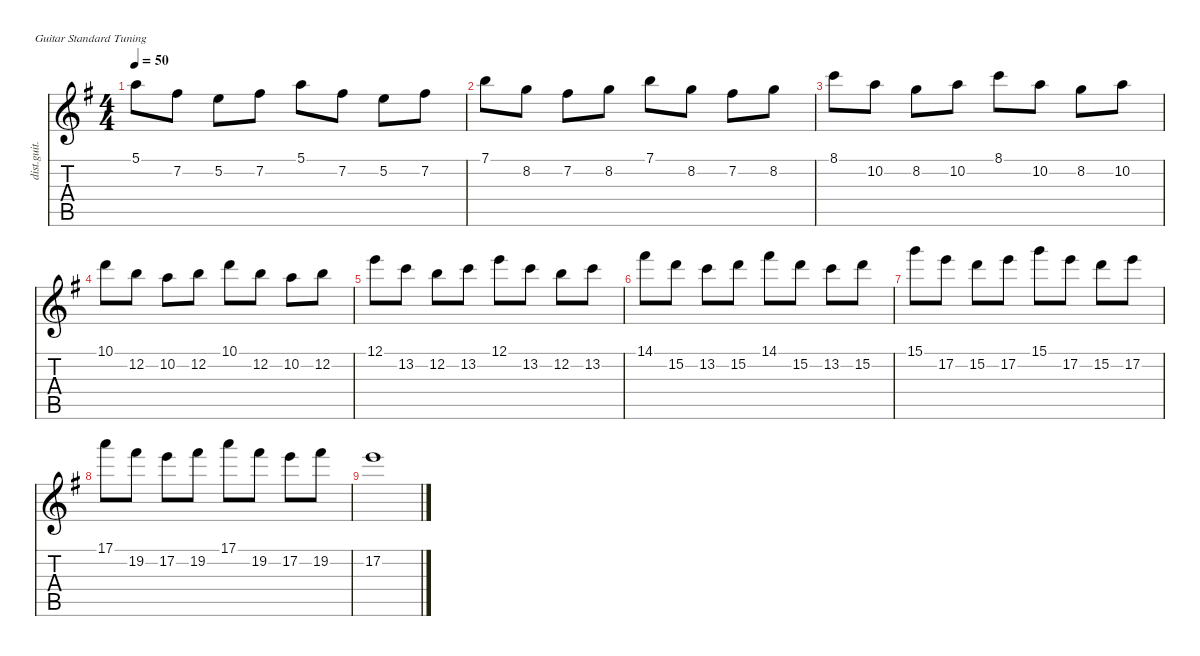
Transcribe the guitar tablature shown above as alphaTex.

\defaultSystemsLayout 4
\hideDynamics
\bracketExtendMode nobrackets
\track ("Distortion Guitar" "dist.guit.") {instrument distortionguitar}
\staff {score tabs}
\tuning (E4 B3 G3 D3 A2 E2)
\ts (4 4)
\tempo 50
\clef g2
\ks g
5.1{acc forcenatural}.8{dy mf instrument distortionguitar beam Down} 7.2{acc #}.8{beam Down} 5.2{acc forcenatural}.8{beam Down} 7.2{acc #}.8{beam Down} 5.1{acc forcenatural}.8{beam Down} 7.2{acc #}.8{beam Down} 5.2{acc forcenatural}.8{beam Down} 7.2{acc #}.8{beam Down} |
7.1{acc forcenatural}.8{beam Down} 8.2{acc forcenatural}.8{beam Down} 7.2{acc #}.8{beam Down} 8.2{acc forcenatural}.8{beam Down} 7.1{acc forcenatural}.8{beam Down} 8.2{acc forcenatural}.8{beam Down} 7.2{acc #}.8{beam Down} 8.2{acc forcenatural}.8{beam Down} |
8.1{acc forcenatural}.8{beam Down} 10.2{acc forcenatural}.8{beam Down} 8.2{acc forcenatural}.8{beam Down} 10.2{acc forcenatural}.8{beam Down} 8.1{acc forcenatural}.8{beam Down} 10.2{acc forcenatural}.8{beam Down} 8.2{acc forcenatural}.8{beam Down} 10.2{acc forcenatural}.8{beam Down} |
10.1{acc forcenatural}.8{beam Down} 12.2{acc forcenatural}.8{beam Down} 10.2{acc forcenatural}.8{beam Down} 12.2{acc forcenatural}.8{beam Down} 10.1{acc forcenatural}.8{beam Down} 12.2{acc forcenatural}.8{beam Down} 10.2{acc forcenatural}.8{beam Down} 12.2{acc forcenatural}.8{beam Down} |
12.1{acc forcenatural}.8{beam Down} 13.2{acc forcenatural}.8{beam Down} 12.2{acc forcenatural}.8{beam Down} 13.2{acc forcenatural}.8{beam Down} 12.1{acc forcenatural}.8{beam Down} 13.2{acc forcenatural}.8{beam Down} 12.2{acc forcenatural}.8{beam Down} 13.2{acc forcenatural}.8{beam Down} |
14.1{acc #}.8{beam Down} 15.2{acc forcenatural}.8{beam Down} 13.2{acc forcenatural}.8{beam Down} 15.2{acc forcenatural}.8{beam Down} 14.1{acc #}.8{beam Down} 15.2{acc forcenatural}.8{beam Down} 13.2{acc forcenatural}.8{beam Down} 15.2{acc forcenatural}.8{beam Down} |
15.1{acc forcenatural}.8{beam Down} 17.2{acc forcenatural}.8{beam Down} 15.2{acc forcenatural}.8{beam Down} 17.2{acc forcenatural}.8{beam Down} 15.1{acc forcenatural}.8{beam Down} 17.2{acc forcenatural}.8{beam Down} 15.2{acc forcenatural}.8{beam Down} 17.2{acc forcenatural}.8{beam Down} |
17.1{acc forcenatural}.8{beam Down} 19.2{acc #}.8{beam Down} 17.2{acc forcenatural}.8{beam Down} 19.2{acc #}.8{beam Down} 17.1{acc forcenatural}.8{beam Down} 19.2{acc #}.8{beam Down} 17.2{acc forcenatural}.8{beam Down} 19.2{acc #}.8{beam Down} |
17.2{acc forcenatural}.1{beam Down}
